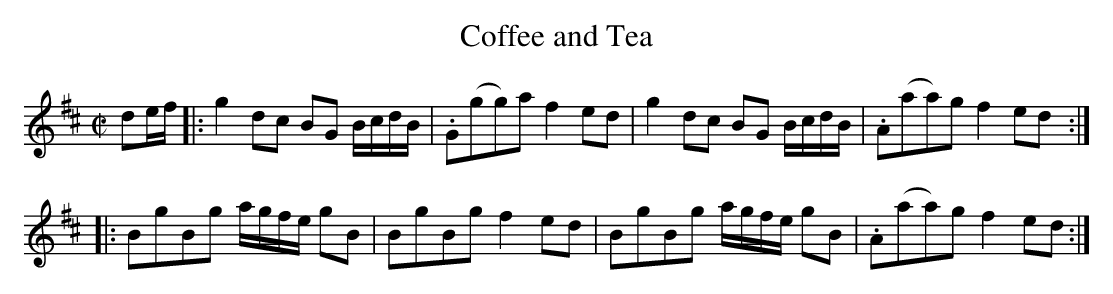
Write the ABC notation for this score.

X:1
T:Coffee and Tea
M:C|
L:1/8
K:D
de/f/|:g2 dc BG B/c/d/B/|.G(gg)a f2 ed|g2 dc BG B/c/d/B/|.A(aa)g f2 ed:|
|:BgBg a/g/f/e/ gB|BgBg f2 ed|BgBg a/g/f/e/ gB|.A(aa)g f2 ed:|]
